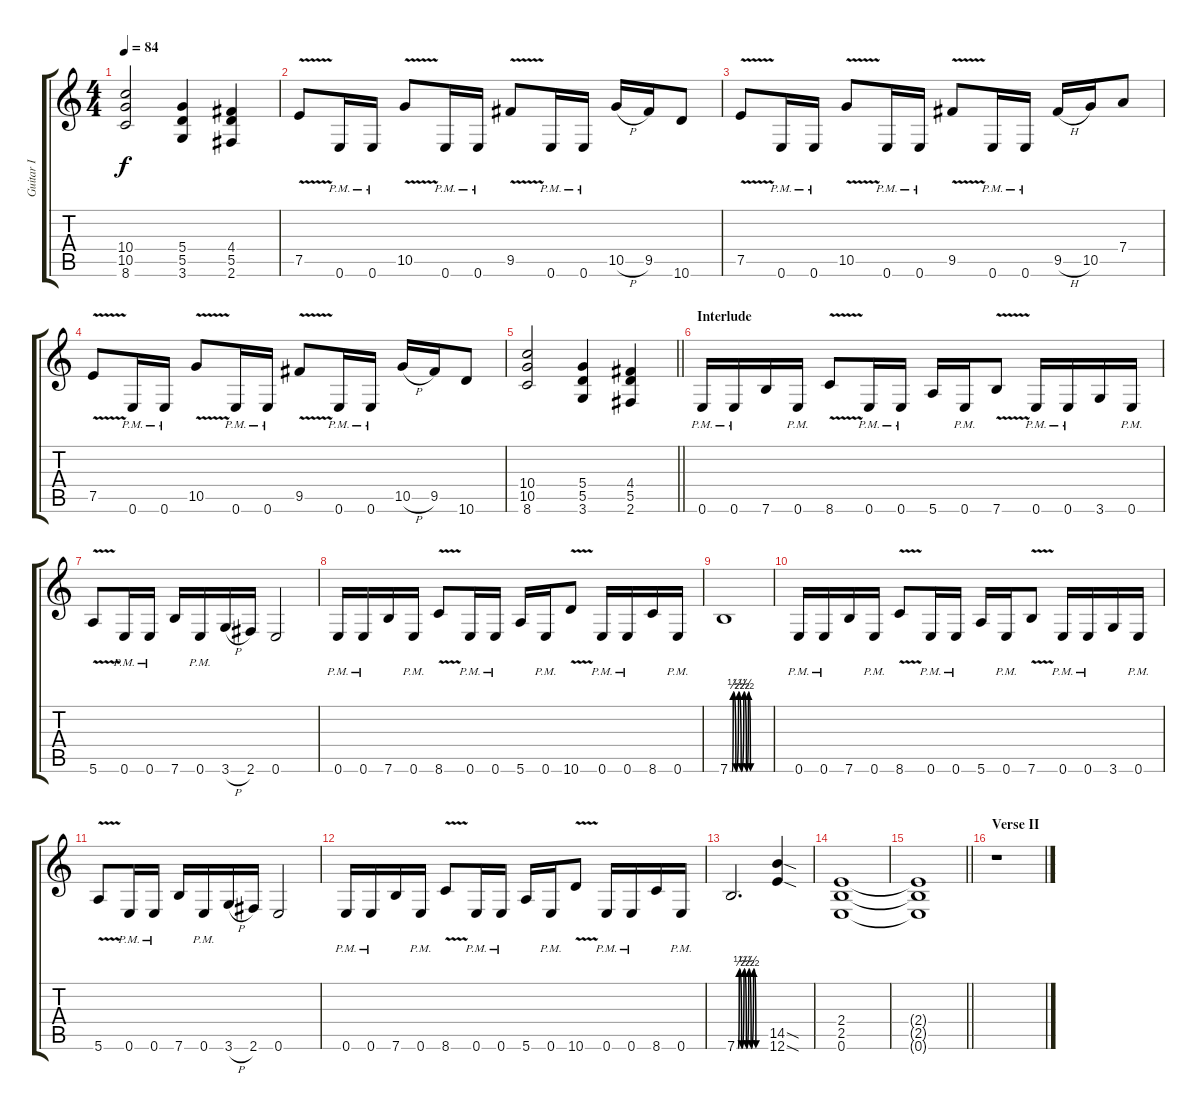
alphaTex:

\track ("Guitar I" "Guitar I") {instrument overdrivenguitar}
\staff {score tabs}
\tuning (E4 B3 G3 D3 A2 E2) {hide}
\ts (4 4)
\tempo 84
\clef g2
\ks c
(10.4 10.5 8.6).2{dy f} (5.4 5.5 3.6).4 (4.4 5.5 2.6).4 |
7.5{v}.8 0.6{pm}.16 0.6{pm}.16 10.5{v}.8 0.6{pm}.16 0.6{pm}.16 9.5{v}.8 0.6{pm}.16 0.6{pm}.16 10.5{h}.16 9.5.16 10.6.8 |
7.5{v}.8 0.6{pm}.16 0.6{pm}.16 10.5{v}.8 0.6{pm}.16 0.6{pm}.16 9.5{v}.8 0.6{pm}.16 0.6{pm}.16 9.5{h}.16 10.5.16 7.4.8 |
7.5{v}.8 0.6{pm}.16 0.6{pm}.16 10.5{v}.8 0.6{pm}.16 0.6{pm}.16 9.5{v}.8 0.6{pm}.16 0.6{pm}.16 10.5{h}.16 9.5.16 10.6.8 |
\barLineRight lightlight
(10.4 10.5 8.6).2 (5.4 5.5 3.6).4 (4.4 5.5 2.6).4 |
\section ("" "Interlude")
0.6{pm}.16 0.6{pm}.16 7.6.16 0.6{pm}.16 8.6{v}.8 0.6{pm}.16 0.6{pm}.16 5.6.16 0.6{pm}.16 7.6{v}.8 0.6{pm}.16 0.6{pm}.16 3.6.16 0.6{pm}.16 |
5.6{v}.8 0.6{pm}.16 0.6{pm}.16 7.6.16 0.6{pm}.16 3.6{h}.16 2.6.16 0.6.2 |
0.6{pm}.16 0.6{pm}.16 7.6.16 0.6{pm}.16 8.6{v}.8 0.6{pm}.16 0.6{pm}.16 5.6.16 0.6{pm}.16 10.6{v}.8 0.6{pm}.16 0.6{pm}.16 8.6.16 0.6{pm}.16 |
7.6{be (custom 0 0 3 0 5 2 9 0 13 2 17 0 21 2 25 0 28 2 31 0 60 0)}.1 |
0.6{pm}.16 0.6{pm}.16 7.6.16 0.6{pm}.16 8.6{v}.8 0.6{pm}.16 0.6{pm}.16 5.6.16 0.6{pm}.16 7.6{v}.8 0.6{pm}.16 0.6{pm}.16 3.6.16 0.6{pm}.16 |
5.6{v}.8 0.6{pm}.16 0.6{pm}.16 7.6.16 0.6{pm}.16 3.6{h}.16 2.6.16 0.6.2 |
0.6{pm}.16 0.6{pm}.16 7.6.16 0.6{pm}.16 8.6{v}.8 0.6{pm}.16 0.6{pm}.16 5.6.16 0.6{pm}.16 10.6{v}.8 0.6{pm}.16 0.6{pm}.16 8.6.16 0.6{pm}.16 |
7.6{be (custom 0 0 3 0 5 2 10 0 15 2 20 0 25 2 30 0 35 2 40 0 60 0)}.2{d} (14.5{sod} 12.6{sod}).4 |
(2.4 2.5 0.6).1 |
\barLineRight lightlight
(2.4{t} 2.5{t} 0.6{t}).1 |
\section ("" "Verse II")
r.1
